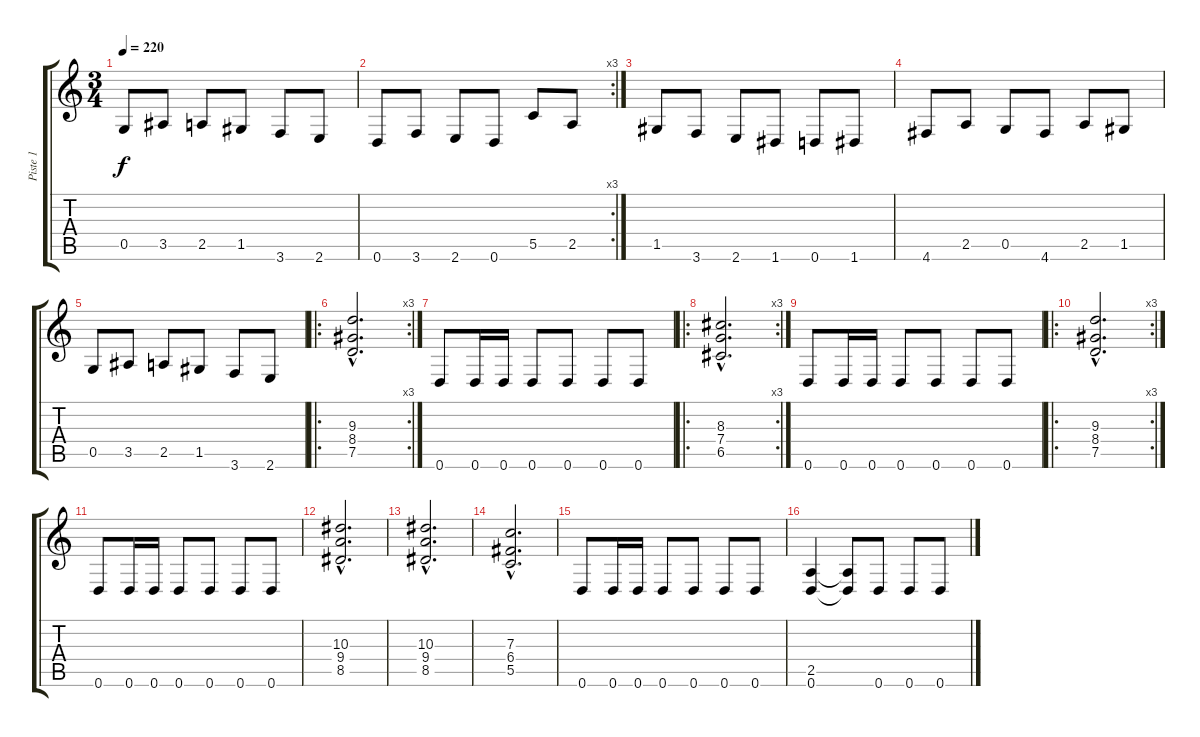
\track ("Piste 1" "Piste 1") {instrument distortionguitar}
\staff {score tabs}
\tuning (D4 A3 F3 C3 G2 D2) {hide}
\ts (3 4)
\tempo 220
\clef g2
\ks c
0.5.8{dy f} 3.5.8 2.5.8 1.5.8 3.6.8 2.6.8 |
\rc 3
0.6.8 3.6.8 2.6.8 0.6.8 5.5.8 2.5.8 |
1.5.8 3.6.8 2.6.8 1.6.8 0.6.8 1.6.8 |
4.6.8 2.5.8 0.5.8 4.6.8 2.5.8 1.5.8 |
0.5.8 3.5.8 2.5.8 1.5.8 3.6.8 2.6.8 |
\ro
\rc 3
(9.3{hac} 8.4{hac} 7.5{hac}).2{d} |
0.6.8 0.6.16 0.6.16 0.6.8 0.6.8 0.6.8 0.6.8 |
\ro
\rc 3
(8.3{hac} 7.4{hac} 6.5{hac}).2{d} |
0.6.8 0.6.16 0.6.16 0.6.8 0.6.8 0.6.8 0.6.8 |
\ro
\rc 3
(9.3{hac} 8.4{hac} 7.5{hac}).2{d} |
0.6.8 0.6.16 0.6.16 0.6.8 0.6.8 0.6.8 0.6.8 |
(10.3{hac} 9.4{hac} 8.5{hac}).2{d} |
(10.3{hac} 9.4{hac} 8.5{hac}).2{d} |
(7.3{hac} 6.4{hac} 5.5{hac}).2{d} |
0.6.8 0.6.16 0.6.16 0.6.8 0.6.8 0.6.8 0.6.8 |
(2.5 0.6).4 (2.5{t} 0.6{t}).8 0.6.8 0.6.8 0.6.8
